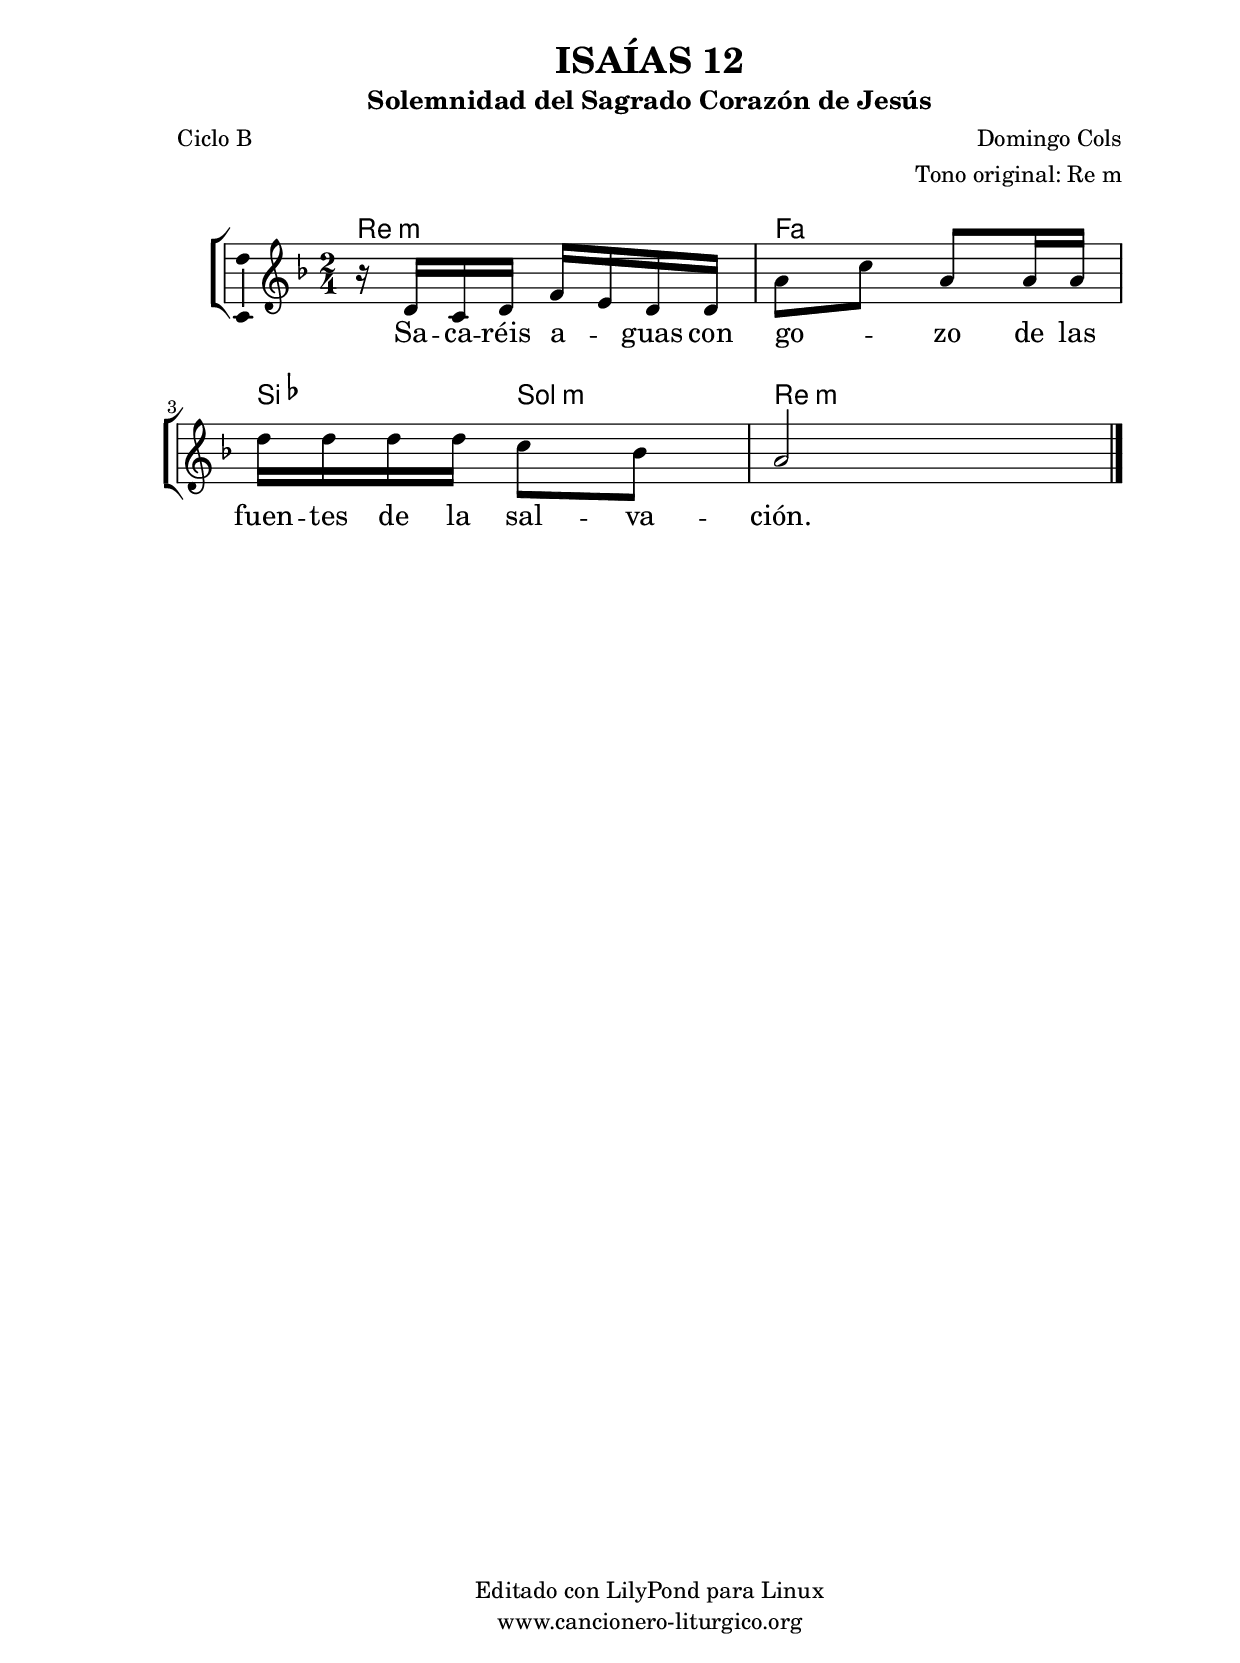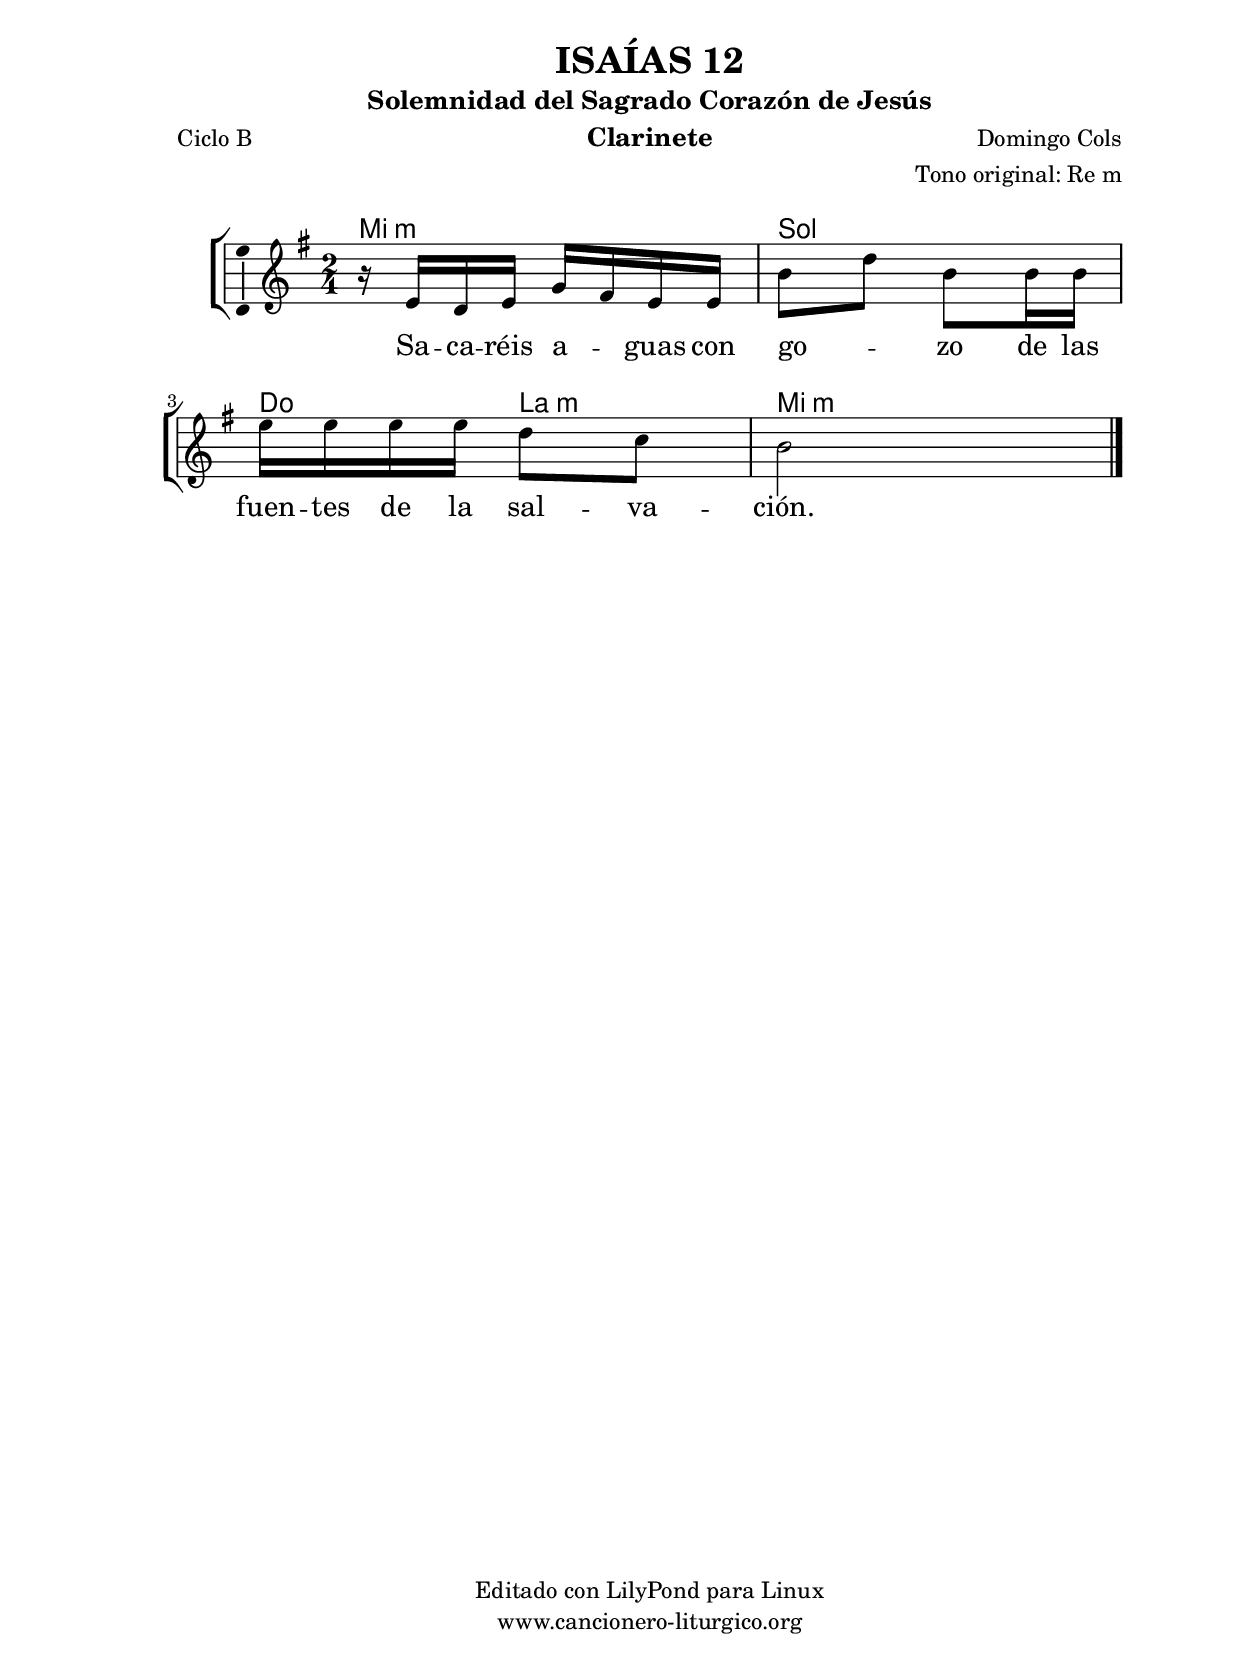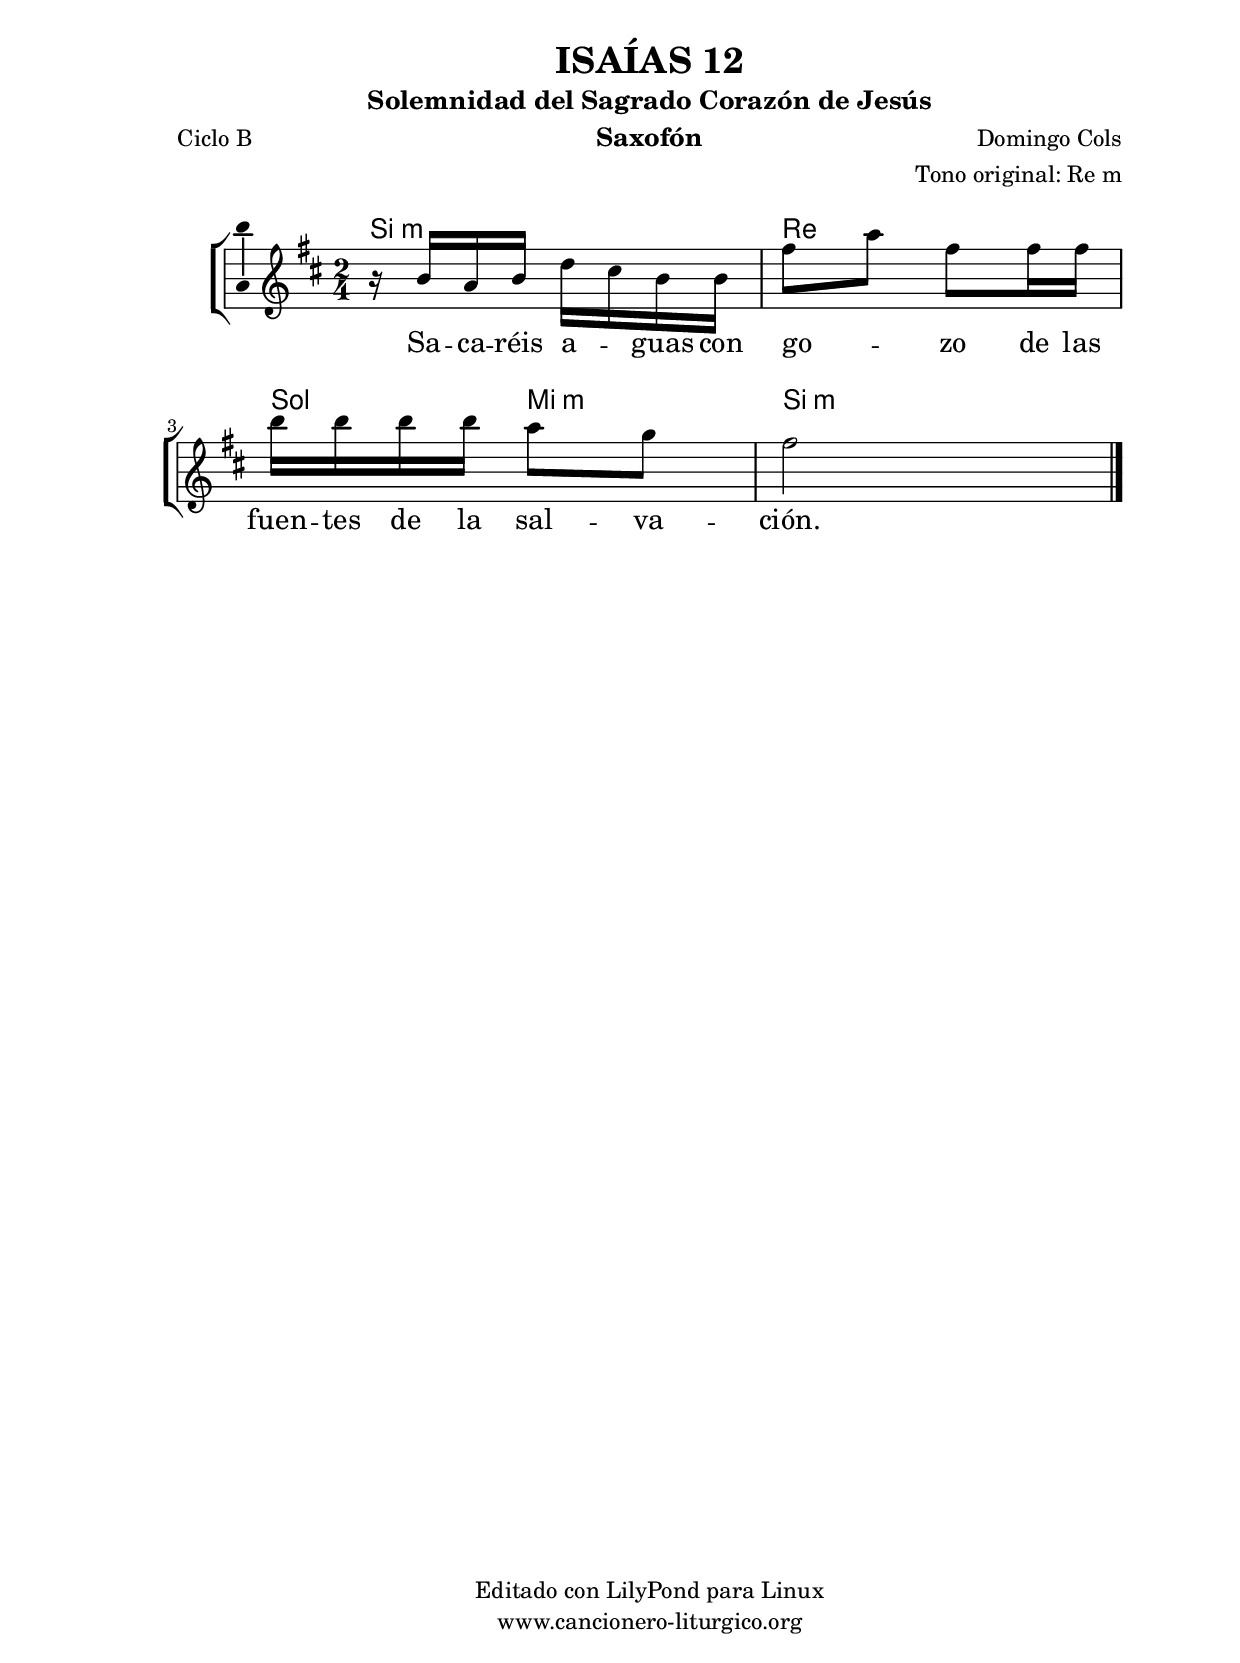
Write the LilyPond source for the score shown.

%
%para convertir .midi en .wav:
%timidity filename.midi -Ow -o finename.wav
%
%
%Para convertir de .wav a .mp3:
%lame -h -m j filename.wav
%
%
%para escuchar el midi:
%timidity nombrefichero.midi
%


%versión de lilypond para la que se ha escrito esta partitura:
\version "2.16.0"

	%Tamaño papel
	#(set-default-paper-size "a4")
	%Tamaño partitura
	#(set-global-staff-size 20)
	%No responde al pulsar sobre una nota
	#(ly:set-option 'point-and-click #f)

%parámetros del encabezamiento:
\header {
	title = "ISAÍAS 12"
	subtitle = "Solemnidad del Sagrado Corazón de Jesús"
	composer = "Domingo Cols"
	poet = "Ciclo B"
	meter = ""
	arranger = "Tono original: Re m"
%%%errata en armadura en Libro del Salmista
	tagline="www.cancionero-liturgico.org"
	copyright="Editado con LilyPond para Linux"
	}

%parámetros asociados al papel:
\paper  {
	oddHeaderMarkup = \markup {\fill-line { \on-the-fly #not-first-page \fromproperty #'header:title \on-the-fly #not-first-page \fromproperty #'header:composer }}
	evenHeaderMarkup = \markup {\fill-line { \fromproperty #'header:composer \fromproperty #'header:title }}
	#(set-paper-size "a4")
	print-page-number = ##f
	first-page-number = 1
	print-first-page-number = ##f
%	head-separation = 3.0 \cm
	top-margin = 2.0 \cm
	bottom-margin = 0.5\cm
%%%	bottom-margin = -1.0\cm
	left-margin = 3.0 \cm
	line-width = 16.0 \cm 
	indent = 8\mm
	interscoreline = 2.\mm
	between-system-space = 15\mm
%	para que las partituras no llenen la hoja:
	ragged-bottom = ##t
%	idem para la última hoja:
	ragged-last-bottom = ##f
%	para que las partituras llenen el ancho del papel:
	ragged-last = ##f
	after-title-space = 2.5 \cm
%page-count=1
system-count=2

	%Flexible Vertical Spacing
%	markup-markup-spacing =
%	#'((basic-distance . 15) (minimum-distance . 15) (padding . 3))
	markup-system-spacing =
	#'((basic-distance . 15) (minimum-distance . 15) (padding . 3))
	system-system-spacing =
	#'((basic-distance . 15) (minimum-distance . 15) (padding . 3))
	score-system-spacing =
	#'((basic-distance . 15) (minimum-distance . 15) (padding . 5))
%	top-system-spacing = % header
%	#'((basic-distance . 8) (minimum-distance . 0) (padding . 3))
%	top-markup-spacing =
%	#'((basic-distance . 20) (minimum-distance . 20) (padding . 3))
	last-bottom-spacing = % footer
	#'((basic-distance . 5) (minimum-distance . 5) (padding . 3))
%	score-markup-spacing =
%	#'((basic-distance . 16) (minimum-distance . 13) (padding . 3))

	}


%parámetros que afectan a toda la partitura:
global =  {
	%clave de sol (G):
	\clef G
	%armadura:
%	\transpose f g
%%%errata en armadura en Libro del Salmista
	\key d \minor
	\tempo 8=100
	\set Score.tempoHideNote = ##t
	}


acordes = {
	\italianChords
	\chordmode {
%	\transpose c d
{

d4:m d:m f f bes g:m d:m s

	}
	}
}

melodia = 
%	\transpose f g
{
	\relative c'{

\time 2/4
r16 d16 c d f e d d
a'8 c a a16 a
d16 d d d c8 bes
a2

	\bar "|."
	}
	}


texto = \lyricmode {
Sa -- ca -- réis a -- _ guas con go -- _ zo
de las fuen -- tes de la sal -- va -- ción.
	}


acordesStaff = \context ChordNames = acordesStaff <<
	\set chordChanges = ##t
	\acordes
	>>


vozStaff = \context Voice = vozStaff
\with {\consists "Ambitus_engraver"}
<<
%	\set Staff.instrumentName = ""
%	\set Staff.shortInstrumentName = ""
%	\set Staff.midiInstrument = #"clarinet"
%	\set Staff.midiInstrument = #"cello"
%	\set Staff.midiInstrument = #"flute"
	\set Staff.midiInstrument = #"electric guitar (jazz)"
%	\set Staff.midiInstrument = #"english horn"
%	\set Staff.midiInstrument = #"violin"
%	\set Staff.midiInstrument = #"glockenspiel"
	\set Staff.midiMinimumVolume = #0.7
	\set Staff.midiMaximumVolume = #0.9
	\global
	\melodia
	>>


textoStaff = \context Lyrics = textoStaff <<
	\lyricsto vozStaff \texto
	>>

\book {
	\score {
		\context ChoirStaff {
			\override StaffGroup.SystemStartBracket #'collapse-height = #1
			\override Score.SystemStartBar #'collapse-height = #1
			<<
			\acordesStaff
			\vozStaff
			\textoStaff
			>>
			}
		\layout {
	    		\context {
				\Lyrics
				\override LyricText #'font-size = #2
				}
	   		 \context {
				\Score
				%fontSize = #3
				\override StaffSymbol #'staff-space = #(magstep +3)
				%\override Beam #'thickness = #0.55
				%\override SpacingSpanner #'spacing-increment = #1.0
				%\override Slur #'height-limit = #1.5
				}
			}
		}
	\score {
		\unfoldRepeats
		\context ChoirStaff {
			<<
			\acordesStaff
			\vozStaff
			>>
			}
		\midi {
	  		\context {
	  			\Score
				tempoWholesPerMinute = #(ly:make-moment 70 4)
				}
			}
		}
	}

%Partitura para clarinete
#(define output-suffix "C")
\book {
	\header{
		instrument = "Clarinete"
		}
	\score {
		\context ChoirStaff {
			\override StaffGroup.SystemStartBracket #'collapse-height = #1
			\override Score.SystemStartBar #'collapse-height = #1
\transpose c d
			<<
			\acordesStaff
			\vozStaff
			\textoStaff
			>>
			}
		\layout {
	    		\context {
				\Lyrics
				\override LyricText #'font-size = #2
				}
	   		 \context {
				\Score
				%fontSize = #3
				\override StaffSymbol #'staff-space = #(magstep +3)
				%\override Beam #'thickness = #0.55
				%\override SpacingSpanner #'spacing-increment = #1.0
				%\override Slur #'height-limit = #1.5
				}
			}
		}
	}

%Partitura para saxofón
#(define output-suffix "S")
\book {
	\header{
		instrument = "Saxofón"
		}
	\score {
		\context ChoirStaff {
			\override StaffGroup.SystemStartBracket #'collapse-height = #1
			\override Score.SystemStartBar #'collapse-height = #1
\transpose c a
			<<
			\acordesStaff
			\vozStaff
			\textoStaff
			>>
			}
		\layout {
	    		\context {
				\Lyrics
				\override LyricText #'font-size = #2
				}
	   		 \context {
				\Score
				%fontSize = #3
				\override StaffSymbol #'staff-space = #(magstep +3)
				%\override Beam #'thickness = #0.55
				%\override SpacingSpanner #'spacing-increment = #1.0
				%\override Slur #'height-limit = #1.5
				}
			}
		}
	}

